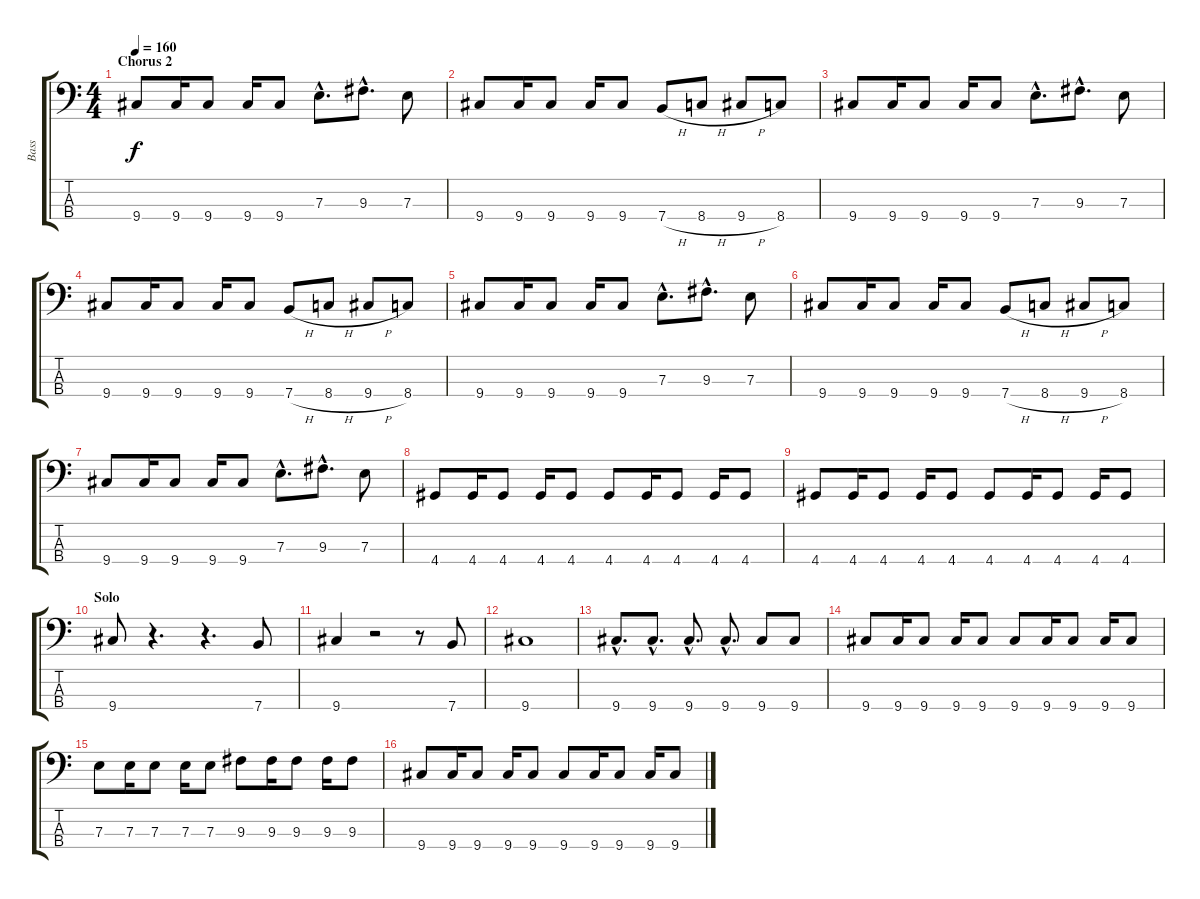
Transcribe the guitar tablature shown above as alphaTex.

\track ("Bass" "Bass") {instrument electricbassfinger}
\staff {score tabs}
\tuning (G2 D2 A1 E1) {hide}
\ts (4 4)
\section ("" "Chorus 2")
\tempo 160
\clef f4
\ks c
9.4.8{dy f} 9.4.16 9.4.8 9.4.16 9.4.8 7.3{hac}.8{d} 9.3{hac}.8{d} 7.3.8 |
9.4.8 9.4.16 9.4.8 9.4.16 9.4.8 7.4{h}.8 8.4{h}.8 9.4{h}.8 8.4.8 |
9.4.8 9.4.16 9.4.8 9.4.16 9.4.8 7.3{hac}.8{d} 9.3{hac}.8{d} 7.3.8 |
9.4.8 9.4.16 9.4.8 9.4.16 9.4.8 7.4{h}.8 8.4{h}.8 9.4{h}.8 8.4.8 |
9.4.8 9.4.16 9.4.8 9.4.16 9.4.8 7.3{hac}.8{d} 9.3{hac}.8{d} 7.3.8 |
9.4.8 9.4.16 9.4.8 9.4.16 9.4.8 7.4{h}.8 8.4{h}.8 9.4{h}.8 8.4.8 |
9.4.8 9.4.16 9.4.8 9.4.16 9.4.8 7.3{hac}.8{d} 9.3{hac}.8{d} 7.3.8 |
4.4.8 4.4.16 4.4.8 4.4.16 4.4.8 4.4.8 4.4.16 4.4.8 4.4.16 4.4.8 |
4.4.8 4.4.16 4.4.8 4.4.16 4.4.8 4.4.8 4.4.16 4.4.8 4.4.16 4.4.8 |
\section ("" "Solo")
9.4.8 r.4{d} r.4{d} 7.4.8 |
9.4.4 r.2 r.8 7.4.8 |
9.4.1 |
9.4{hac}.8{d} 9.4{hac}.8{d} 9.4{hac}.8{d} 9.4{hac}.8{d} 9.4.8 9.4.8 |
9.4.8 9.4.16 9.4.8 9.4.16 9.4.8 9.4.8 9.4.16 9.4.8 9.4.16 9.4.8 |
7.3.8 7.3.16 7.3.8 7.3.16 7.3.8 9.3.8 9.3.16 9.3.8 9.3.16 9.3.8 |
9.4.8 9.4.16 9.4.8 9.4.16 9.4.8 9.4.8 9.4.16 9.4.8 9.4.16 9.4.8
